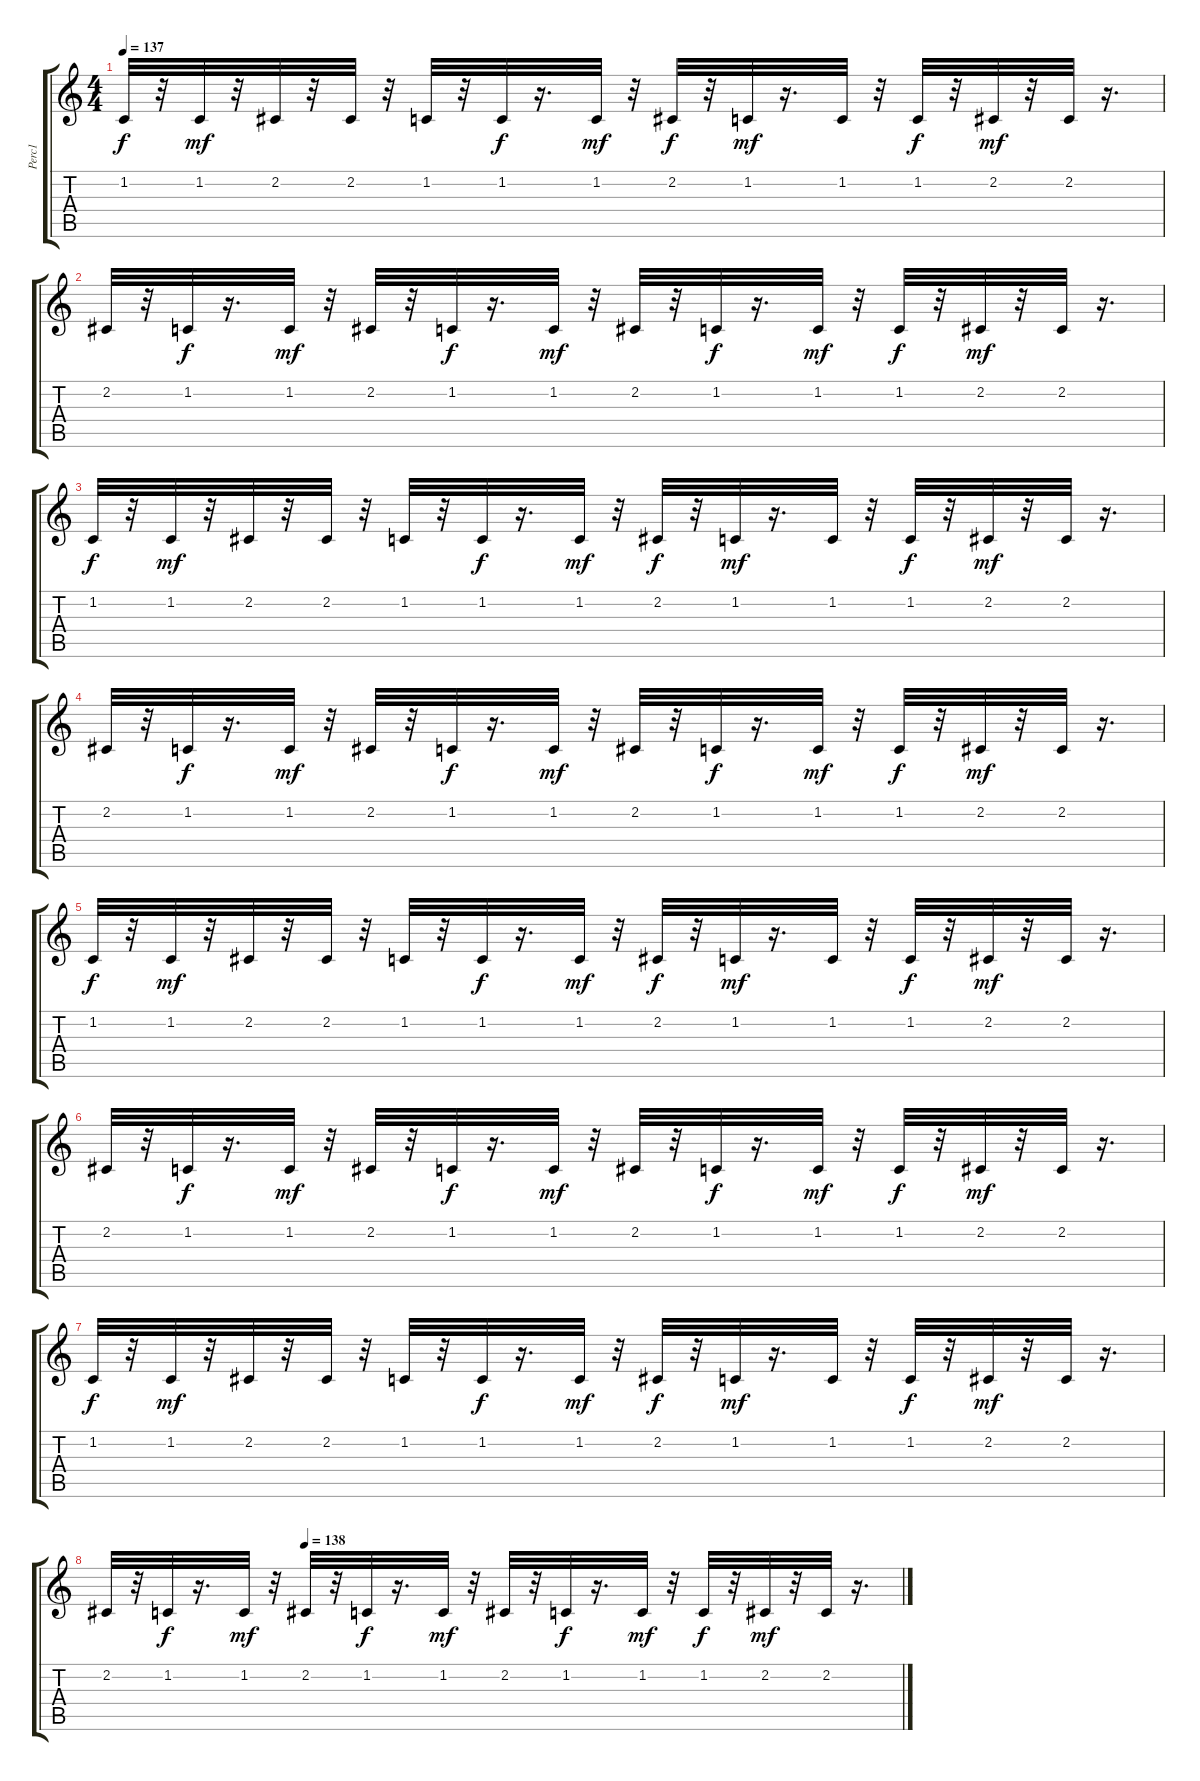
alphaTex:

\track ("Perc1" "Perc1") {instrument acousticgrandpiano}
\staff {score tabs}
\tuning (E4 B3 G3 D3 A2 E2) {hide}
\ts (4 4)
\tempo 137
\clef g2
\ks c
1.2.32{dy f} r.32 1.2.32{dy mf} r.32 2.2.32 r.32 2.2.32 r.32 1.2.32 r.32 1.2.32{dy f} r.16{d} 1.2.32{dy mf} r.32 2.2.32{dy f} r.32 1.2.32{dy mf} r.16{d} 1.2.32 r.32 1.2.32{dy f} r.32 2.2.32{dy mf} r.32 2.2.32 r.16{d} |
2.2.32 r.32 1.2.32{dy f} r.16{d} 1.2.32{dy mf} r.32 2.2.32 r.32 1.2.32{dy f} r.16{d} 1.2.32{dy mf} r.32 2.2.32 r.32 1.2.32{dy f} r.16{d} 1.2.32{dy mf} r.32 1.2.32{dy f} r.32 2.2.32{dy mf} r.32 2.2.32 r.16{d} |
1.2.32{dy f} r.32 1.2.32{dy mf} r.32 2.2.32 r.32 2.2.32 r.32 1.2.32 r.32 1.2.32{dy f} r.16{d} 1.2.32{dy mf} r.32 2.2.32{dy f} r.32 1.2.32{dy mf} r.16{d} 1.2.32 r.32 1.2.32{dy f} r.32 2.2.32{dy mf} r.32 2.2.32 r.16{d} |
2.2.32 r.32 1.2.32{dy f} r.16{d} 1.2.32{dy mf} r.32 2.2.32 r.32 1.2.32{dy f} r.16{d} 1.2.32{dy mf} r.32 2.2.32 r.32 1.2.32{dy f} r.16{d} 1.2.32{dy mf} r.32 1.2.32{dy f} r.32 2.2.32{dy mf} r.32 2.2.32 r.16{d} |
1.2.32{dy f} r.32 1.2.32{dy mf} r.32 2.2.32 r.32 2.2.32 r.32 1.2.32 r.32 1.2.32{dy f} r.16{d} 1.2.32{dy mf} r.32 2.2.32{dy f} r.32 1.2.32{dy mf} r.16{d} 1.2.32 r.32 1.2.32{dy f} r.32 2.2.32{dy mf} r.32 2.2.32 r.16{d} |
2.2.32 r.32 1.2.32{dy f} r.16{d} 1.2.32{dy mf} r.32 2.2.32 r.32 1.2.32{dy f} r.16{d} 1.2.32{dy mf} r.32 2.2.32 r.32 1.2.32{dy f} r.16{d} 1.2.32{dy mf} r.32 1.2.32{dy f} r.32 2.2.32{dy mf} r.32 2.2.32 r.16{d} |
1.2.32{dy f} r.32 1.2.32{dy mf} r.32 2.2.32 r.32 2.2.32 r.32 1.2.32 r.32 1.2.32{dy f} r.16{d} 1.2.32{dy mf} r.32 2.2.32{dy f} r.32 1.2.32{dy mf} r.16{d} 1.2.32 r.32 1.2.32{dy f} r.32 2.2.32{dy mf} r.32 2.2.32 r.16{d} |
\tempo (138 0.25)
2.2.32 r.32 1.2.32{dy f} r.16{d} 1.2.32{dy mf} r.32 2.2.32 r.32 1.2.32{dy f} r.16{d} 1.2.32{dy mf} r.32 2.2.32 r.32 1.2.32{dy f} r.16{d} 1.2.32{dy mf} r.32 1.2.32{dy f} r.32 2.2.32{dy mf} r.32 2.2.32 r.16{d}
